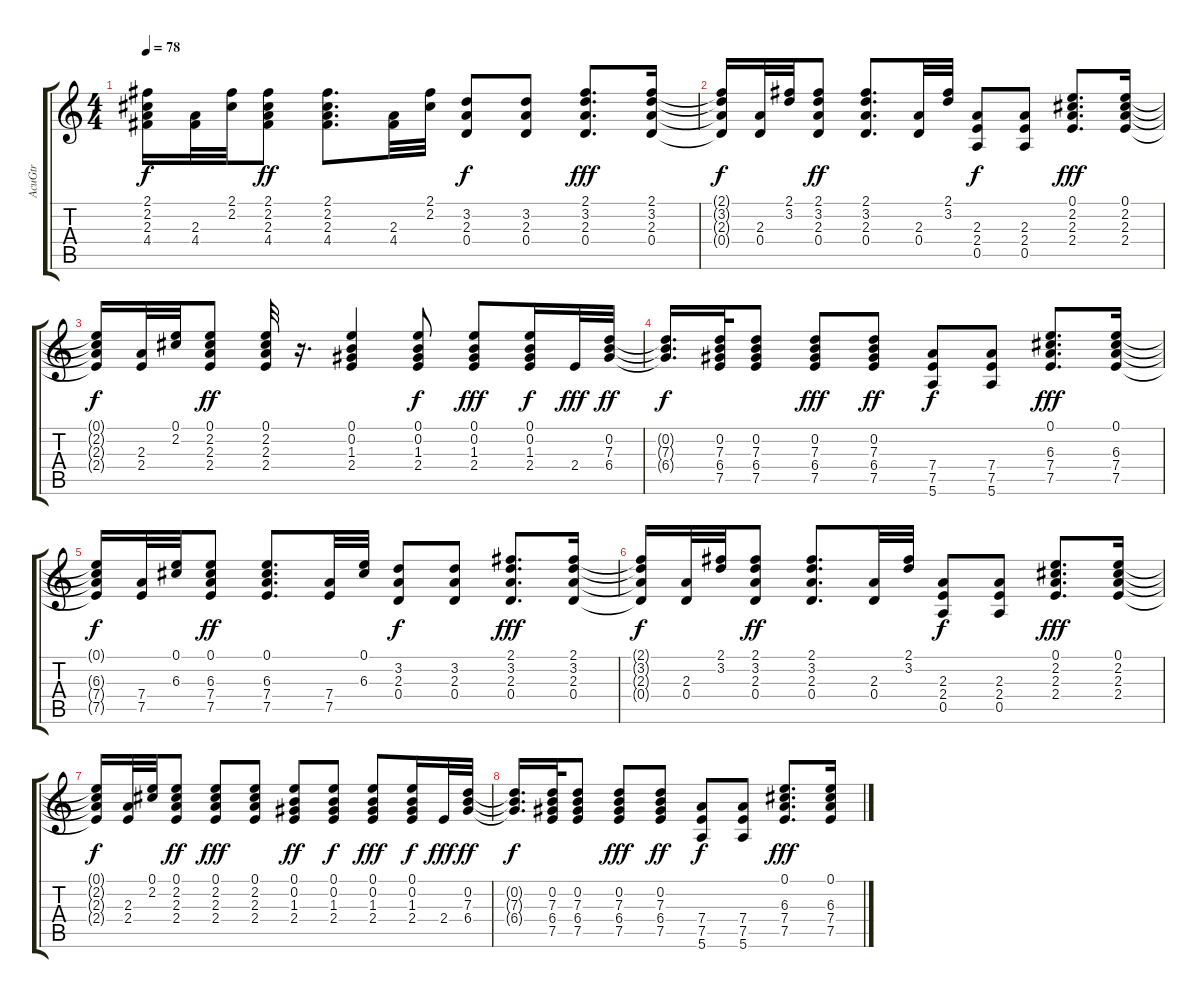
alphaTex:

\track ("AcuGtr" "AcuGtr") {instrument acousticguitarsteel}
\staff {score tabs}
\tuning (E4 B3 G3 D3 A2 E2) {hide}
\ts (4 4)
\tempo 78
\clef g2
\ks c
(2.1{t} 2.2{t} 2.3{t} 4.4{t}).16{dy f} (2.3 4.4).32 (2.1 2.2).32 (2.1 2.2 2.3 4.4).8{dy ff} (2.1 2.2 2.3 4.4).8{d} (2.3 4.4).32 (2.1 2.2).32 (3.2 2.3 0.4).8{dy f} (3.2 2.3 0.4).8 (2.1 3.2 2.3 0.4).8{d dy fff} (2.1 3.2 2.3 0.4).16 |
(2.1{t} 3.2{t} 2.3{t} 0.4{t}).16{dy f} (2.3 0.4).32 (2.1 3.2).32 (2.1 3.2 2.3 0.4).8{dy ff} (2.1 3.2 2.3 0.4).8{d} (2.3 0.4).32 (2.1 3.2).32 (2.3 2.4 0.5).8{dy f} (2.3 2.4 0.5).8 (0.1 2.2 2.3 2.4).8{d dy fff} (0.1 2.2 2.3 2.4).16 |
(0.1{t} 2.2{t} 2.3{t} 2.4{t}).16{dy f} (2.3 2.4).32 (0.1 2.2).32 (0.1 2.2 2.3 2.4).8{dy ff} (0.1 2.2 2.3 2.4).32 r.16{d} (0.1 0.2 1.3 2.4).4 (0.1 0.2 1.3 2.4).8{dy f} (0.1 0.2 1.3 2.4).8{dy fff} (0.1 0.2 1.3 2.4).16{dy f} 2.4.32{dy fff} (0.2 7.3 6.4).32{dy ff} |
(0.2{t} 7.3{t} 6.4{t}).16{d dy f} (0.2 7.3 6.4 7.5).32 (0.2 7.3 6.4 7.5).8 (0.2 7.3 6.4 7.5).8{dy fff} (0.2 7.3 6.4 7.5).8{dy ff} (7.4 7.5 5.6).8{dy f} (7.4 7.5 5.6).8 (0.1 6.3 7.4 7.5).8{d dy fff} (0.1 6.3 7.4 7.5).16 |
(0.1{t} 6.3{t} 7.4{t} 7.5{t}).16{dy f} (7.4 7.5).32 (0.1 6.3).32 (0.1 6.3 7.4 7.5).8{dy ff} (0.1 6.3 7.4 7.5).8{d} (7.4 7.5).32 (0.1 6.3).32 (3.2 2.3 0.4).8{dy f} (3.2 2.3 0.4).8 (2.1 3.2 2.3 0.4).8{d dy fff} (2.1 3.2 2.3 0.4).16 |
(2.1{t} 3.2{t} 2.3{t} 0.4{t}).16{dy f} (2.3 0.4).32 (2.1 3.2).32 (2.1 3.2 2.3 0.4).8{dy ff} (2.1 3.2 2.3 0.4).8{d} (2.3 0.4).32 (2.1 3.2).32 (2.3 2.4 0.5).8{dy f} (2.3 2.4 0.5).8 (0.1 2.2 2.3 2.4).8{d dy fff} (0.1 2.2 2.3 2.4).16 |
(0.1{t} 2.2{t} 2.3{t} 2.4{t}).16{dy f} (2.3 2.4).32 (0.1 2.2).32 (0.1 2.2 2.3 2.4).8{dy ff} (0.1 2.2 2.3 2.4).8{dy fff} (0.1 2.2 2.3 2.4).8 (0.1 0.2 1.3 2.4).8{dy ff} (0.1 0.2 1.3 2.4).8{dy f} (0.1 0.2 1.3 2.4).8{dy fff} (0.1 0.2 1.3 2.4).16{dy f} 2.4.32{dy fff} (0.2 7.3 6.4).32{dy ff} |
(0.2{t} 7.3{t} 6.4{t}).16{d dy f} (0.2 7.3 6.4 7.5).32 (0.2 7.3 6.4 7.5).8 (0.2 7.3 6.4 7.5).8{dy fff} (0.2 7.3 6.4 7.5).8{dy ff} (7.4 7.5 5.6).8{dy f} (7.4 7.5 5.6).8 (0.1 6.3 7.4 7.5).8{d dy fff} (0.1 6.3 7.4 7.5).16
